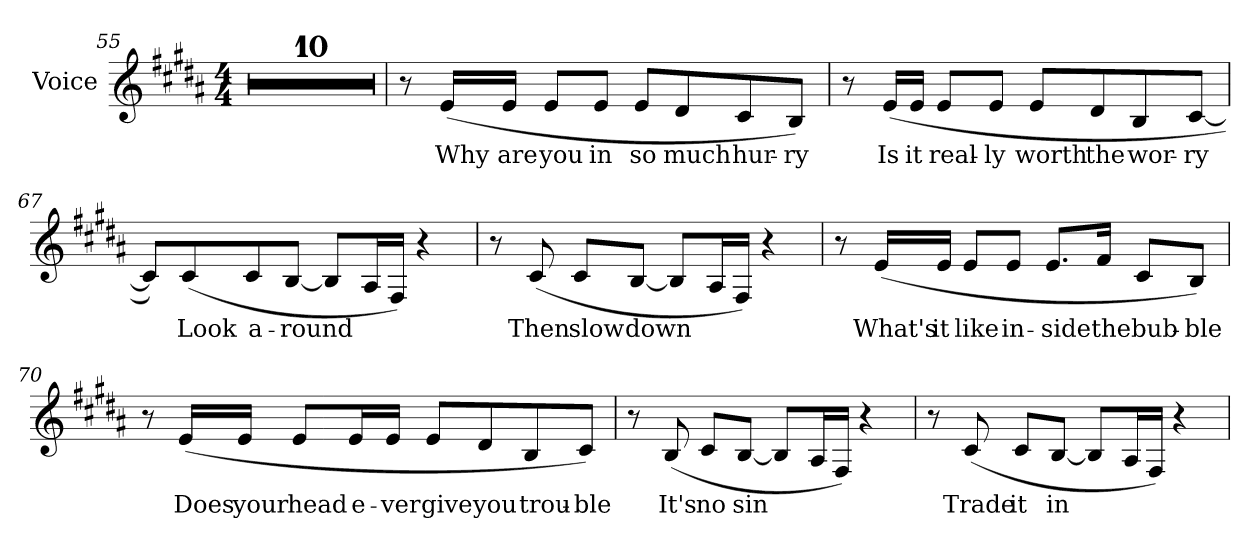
**kern	**text
*part1	*part1
*staff1	*staff1
*I"Voice	*
*I'Voice	*
*clefG2	*
*k[f#c#g#d#a#]	*
*B:	*
*M4/4	*
=55	=55
1r	.
=56	=56
1r	.
=57	=57
1r	.
!!LO:LB:g=z
=58	=58
1r	.
=59	=59
1r	.
=60	=60
1r	.
=61	=61
1r	.
=62	=62
1r	.
=63	=63
1r	.
=64	=64
1r	.
!!LO:LB:g=z
=65	=65
8r	.
!	!LO:LY:b:color=#000000
(16ei/LL	Why
!	!LO:LY:b:color=#000000
16ei/JJ	are
!	!LO:LY:b:color=#000000
8ei/L	you
!	!LO:LY:b:color=#000000
8ei/J	in
!	!LO:LY:b:color=#000000
8ei/L	so
!	!LO:LY:b:color=#000000
8d#i/	much
!	!LO:LY:b:color=#000000
8c#i/	hur-
!	!LO:LY:b:color=#000000
8Bi/J)	-ry
=66	=66
8r	.
!	!LO:LY:b:color=#000000
(16ei/LL	Is
!	!LO:LY:b:color=#000000
16ei/JJ	it
!	!LO:LY:b:color=#000000
8ei/L	real-
!	!LO:LY:b:color=#000000
8ei/J	-ly
!	!LO:LY:b:color=#000000
8ei/L	worth
!	!LO:LY:b:color=#000000
8d#i/	the
!	!LO:LY:b:color=#000000
8Bi/	wor-
!	!LO:LY:b:color=#000000
[8c#i/J	-ry
=67	=67
8c#i/L])	.
!	!LO:LY:b:color=#000000
(8c#i/	Look
!	!LO:LY:b:color=#000000
8c#i/	a-
!	!LO:LY:b:color=#000000
[8Bi/J	-round
8Bi/L]	.
16A#i/L	.
16F#i/JJ)	.
4r	.
!!LO:LB:g=z
=68	=68
8r	.
!	!LO:LY:b:color=#000000
(8c#i/	Then
!	!LO:LY:b:color=#000000
8c#i/L	slow
!	!LO:LY:b:color=#000000
[8Bi/J	down
8Bi/L]	.
16A#i/L	.
16F#i/JJ)	.
4r	.
=69	=69
8r	.
!	!LO:LY:b:color=#000000
(16ei/LL	What's
!	!LO:LY:b:color=#000000
16ei/JJ	it
!	!LO:LY:b:color=#000000
8ei/L	like
!	!LO:LY:b:color=#000000
8ei/J	in-
!	!LO:LY:b:color=#000000
8.ei/L	-side
!	!LO:LY:b:color=#000000
16f#i/Jk	the
!	!LO:LY:b:color=#000000
8c#i/L	bub-
!	!LO:LY:b:color=#000000
8Bi/J)	-ble
!!LO:LB:g=z
=70	=70
8r	.
!	!LO:LY:b:color=#000000
(16ei/LL	Does
!	!LO:LY:b:color=#000000
16ei/JJ	your
!	!LO:LY:b:color=#000000
8ei/L	head
!	!LO:LY:b:color=#000000
16ei/L	e-
!	!LO:LY:b:color=#000000
16ei/JJ	-ver
!	!LO:LY:b:color=#000000
8ei/L	give
!	!LO:LY:b:color=#000000
8d#i/	you
!	!LO:LY:b:color=#000000
8Bi/	trou-
!	!LO:LY:b:color=#000000
8c#i/J)	-ble
=71	=71
8r	.
!	!LO:LY:b:color=#000000
(8Bi/	It's
!	!LO:LY:b:color=#000000
8c#i/L	no
!	!LO:LY:b:color=#000000
[8Bi/J	sin
8Bi/L]	.
16A#i/L	.
16F#i/JJ)	.
4r	.
=72	=72
8r	.
!	!LO:LY:b:color=#000000
(8c#i/	Trade
!	!LO:LY:b:color=#000000
8c#i/L	it
!	!LO:LY:b:color=#000000
[8Bi/J	in
8Bi/L]	.
16A#i/L	.
16F#i/JJ)	.
4r	.
=	=
*-	*-
